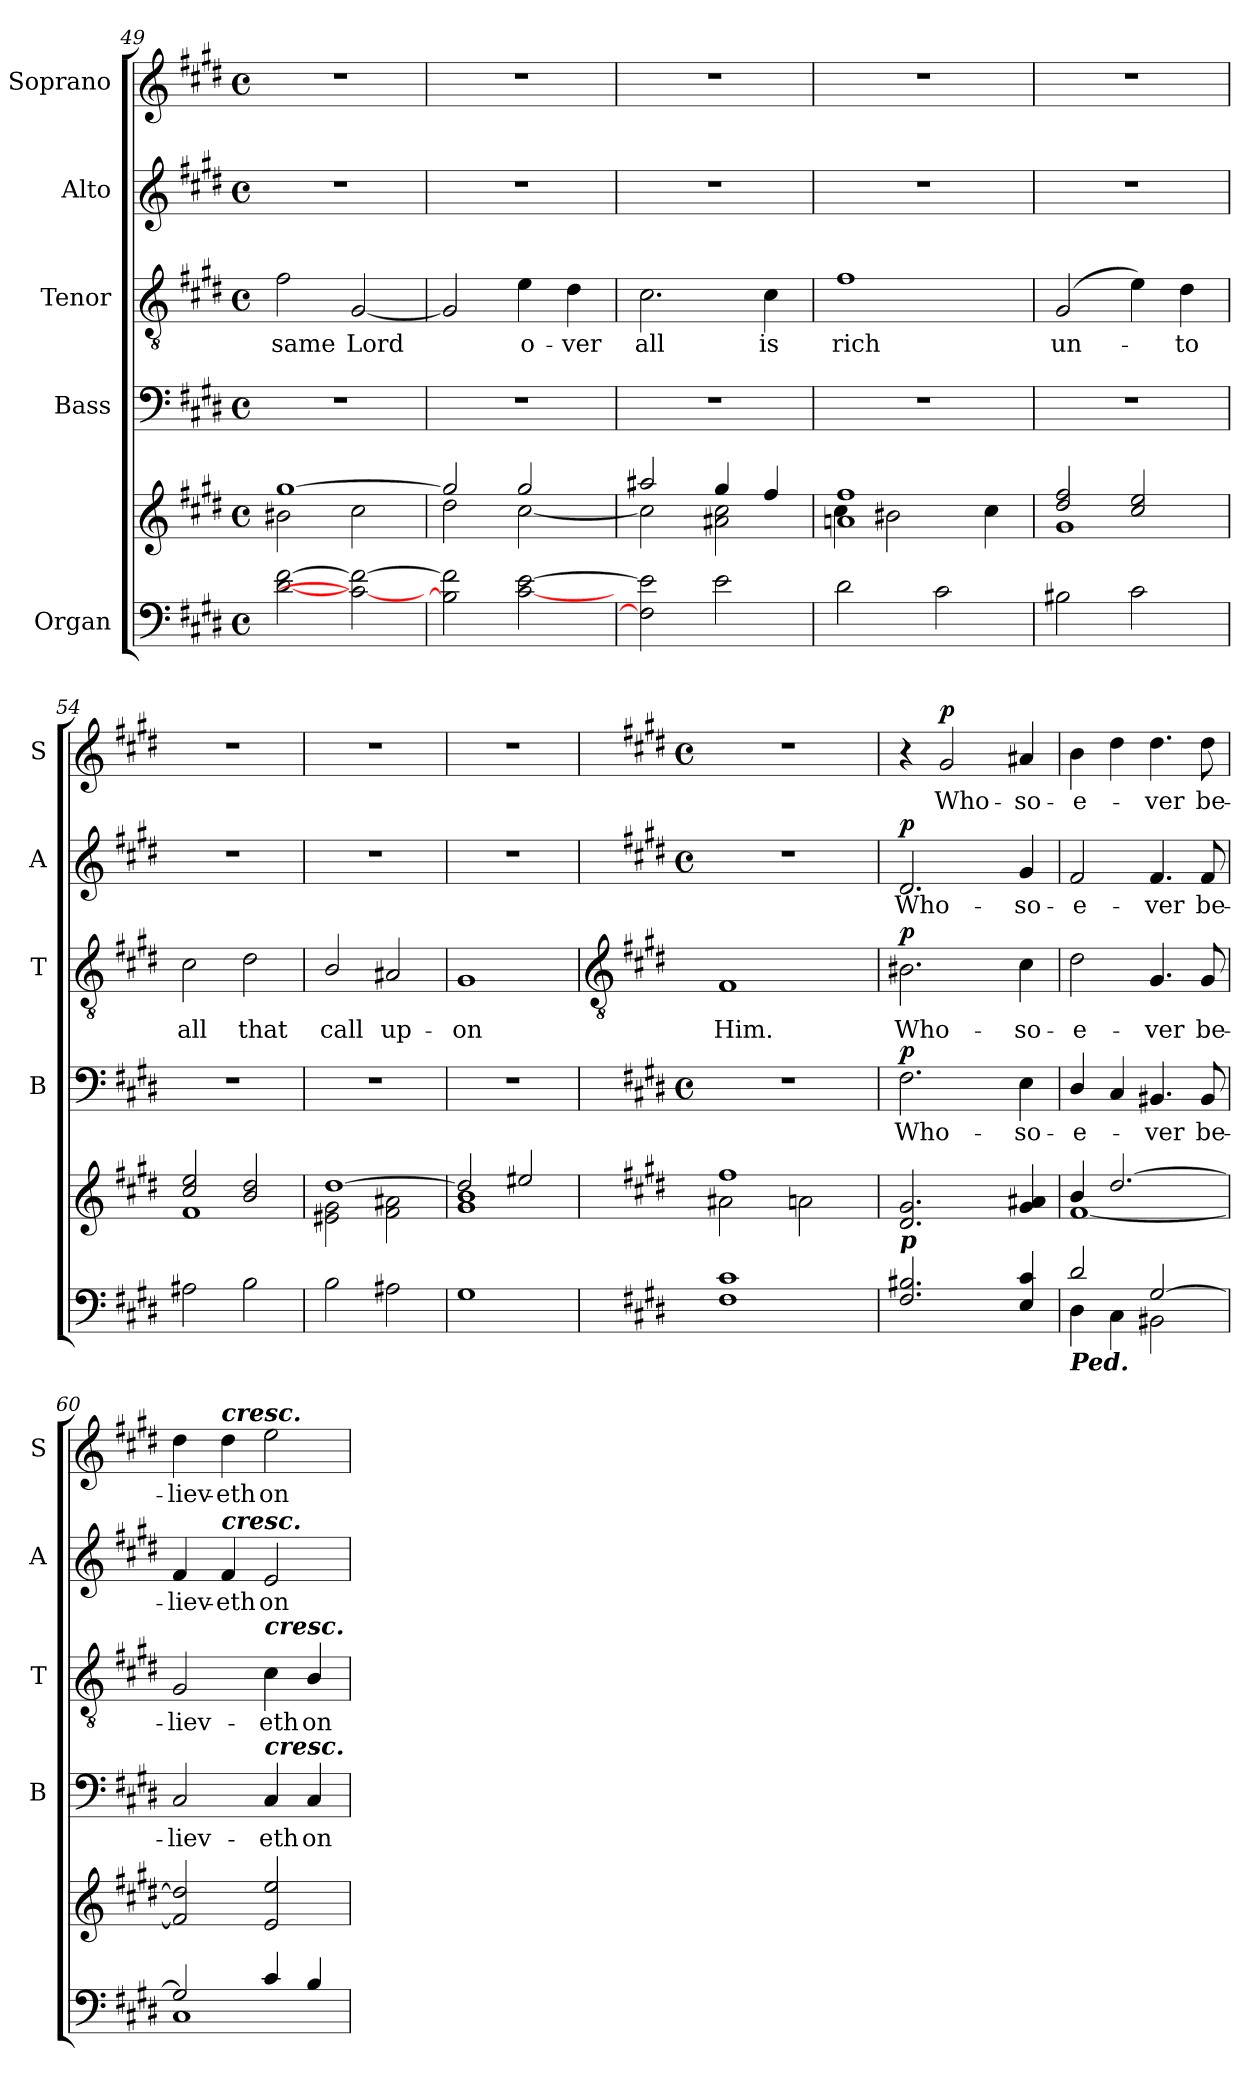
**kern	**kern	**kern	**text	**dynam	**kern	**text	**dynam	**kern	**text	**dynam	**kern	**text	**dynam
*part5	*part5	*part4	*part4	*part4	*part3	*part3	*part3	*part2	*part2	*part2	*part1	*part1	*part1
*staff6	*staff5	*staff4	*staff4	*staff4	*staff3	*staff3	*staff3	*staff2	*staff2	*staff2	*staff1	*staff1	*staff1
*I"Organ	*	*I"Bass	*	*	*I"Tenor	*	*	*I"Alto	*	*	*I"Soprano	*	*
*	*	*I'B	*	*	*I'T	*	*	*I'A	*	*	*I'S	*	*
*clefF4	*clefG2	*clefF4	*	*	*clefGv2	*	*	*clefG2	*	*	*clefG2	*	*
*k[f#c#g#d#]	*k[f#c#g#d#]	*k[f#c#g#d#]	*	*	*k[f#c#g#d#]	*	*	*k[f#c#g#d#]	*	*	*k[f#c#g#d#]	*	*
*E:	*E:	*E:	*	*	*E:	*	*	*E:	*	*	*E:	*	*
*M4/4	*M4/4	*M4/4	*	*	*M4/4	*	*	*M4/4	*	*	*M4/4	*	*
*met(c)	*met(c)	*met(c)	*	*	*met(c)	*	*	*met(c)	*	*	*met(c)	*	*
=49	=49	=49	=49	=49	=49	=49	=49	=49	=49	=49	=49	=49	=49
*	*^	*	*	*	*	*	*	*	*	*	*	*	*
!	!	!	!	!	!	!	!LO:LY:b	!	!	!	!	!	!	!
[2d# [2f#	[1gg#/	2b#X\	1r	.	.	2f#	same	.	1r	.	.	1r	.	.
!	!	!	!	!	!	!	!LO:LY:b	!	!	!	!	!	!	!
2c#_ 2f#_	.	2cc#\	.	.	.	[2G#	Lord	.	.	.	.	.	.	.
=50	=50	=50	=50	=50	=50	=50	=50	=50	=50	=50	=50	=50	=50	=50
2B#] 2f#]	2gg#/]	2dd#\	1r	.	.	2G#]	.	.	1r	.	.	1r	.	.
!	!	!	!	!	!	!	!LO:LY:b	!	!	!	!	!	!	!
[2c# [2e	2gg#/	[2cc#\	.	.	.	4e	o-	.	.	.	.	.	.	.
!	!	!	!	!	!	!	!LO:LY:b	!	!	!	!	!	!	!
.	.	.	.	.	.	4d#	-ver	.	.	.	.	.	.	.
=51	=51	=51	=51	=51	=51	=51	=51	=51	=51	=51	=51	=51	=51	=51
!	!	!	!	!	!	!	!LO:LY:b	!	!	!	!	!	!	!
2F#] 2e]	2aa#X/	2cc#\]	1r	.	.	2.c#	all	.	1r	.	.	1r	.	.
2e	4gg#/	2a#X\ 2cc#\	.	.	.	.	.	.	.	.	.	.	.	.
!	!	!	!	!	!	!	!LO:LY:b	!	!	!	!	!	!	!
.	4ff#/	.	.	.	.	4c#	is	.	.	.	.	.	.	.
=52	=52	=52	=52	=52	=52	=52	=52	=52	=52	=52	=52	=52	=52	=52
!	!	!	!	!	!	!	!LO:LY:b	!	!	!	!	!	!	!
2d#	1an/ 1ff#/	4cc#\	1r	.	.	1f#	rich	.	1r	.	.	1r	.	.
.	.	2b#X\	.	.	.	.	.	.	.	.	.	.	.	.
2c#	.	.	.	.	.	.	.	.	.	.	.	.	.	.
.	.	4cc#\	.	.	.	.	.	.	.	.	.	.	.	.
=53	=53	=53	=53	=53	=53	=53	=53	=53	=53	=53	=53	=53	=53	=53
!	!	!	!	!	!	!	!LO:LY:b	!	!	!	!	!	!	!
2B#X	2dd#/ 2ff#/	1g#\	1r	.	.	(2G#	un-	.	1r	.	.	1r	.	.
2c#	2cc#/ 2ee/	.	.	.	.	4e)	.	.	.	.	.	.	.	.
!	!	!	!	!	!	!	!LO:LY:b	!	!	!	!	!	!	!
.	.	.	.	.	.	4d#	to	.	.	.	.	.	.	.
=54	=54	=54	=54	=54	=54	=54	=54	=54	=54	=54	=54	=54	=54	=54
!	!	!	!	!	!	!	!LO:LY:b	!	!	!	!	!	!	!
2A#X	2cc#/ 2ee/	1f#\	1r	.	.	2c#	all	.	1r	.	.	1r	.	.
!	!	!	!	!	!	!	!LO:LY:b	!	!	!	!	!	!	!
2B	2b/ 2dd#/	.	.	.	.	2d#	that	.	.	.	.	.	.	.
=55	=55	=55	=55	=55	=55	=55	=55	=55	=55	=55	=55	=55	=55	=55
!	!	!	!	!	!	!	!LO:LY:b	!	!	!	!	!	!	!
2B	[1dd#/	2e#X\ 2g#\	1r	.	.	2B/	call	.	1r	.	.	1r	.	.
!	!	!	!	!	!	!	!LO:LY:b	!	!	!	!	!	!	!
2A#X	.	2f#\ 2a#X\	.	.	.	2A#X	up-	.	.	.	.	.	.	.
=56	=56	=56	=56	=56	=56	=56	=56	=56	=56	=56	=56	=56	=56	=56
!	!	!	!	!	!	!	!LO:LY:b	!	!	!	!	!	!	!
1G#	2dd#/]	1g#\ 1b\	1r	.	.	1G#	-on	.	1r	.	.	1r	.	.
.	2ee#X/	.	.	.	.	.	.	.	.	.	.	.	.	.
!!LO:LB:g=z
=57	=57	=57	=57	=57	=57	=57	=57	=57	=57	=57	=57	=57	=57	=57
*	*	*	*	*	*	*clefGv2	*	*	*	*	*	*	*	*
*	*	*	*k[f#c#g#d#]	*	*	*	*	*	*k[f#c#g#d#]	*	*	*k[f#c#g#d#]	*	*
*	*	*	*E:	*	*	*	*	*	*E:	*	*	*E:	*	*
*	*	*	*M4/4	*	*	*	*	*	*M4/4	*	*	*M4/4	*	*
*	*	*	*met(c)	*	*	*	*	*	*met(c)	*	*	*met(c)	*	*
*^	*	*	*	*	*	*	*	*	*	*	*	*	*	*
!	!	!	!	!	!	!	!	!LO:LY:b	!	!	!	!	!	!	!
1F#/ 1c#/	4ryy	1ff#/	2a#X\	1r	.	.	1F#	Him.	.	1r	.	.	1r	.	.
.	4ryy	.	.	.	.	.	.	.	.	.	.	.	.	.	.
.	4ryy	.	2an\	.	.	.	.	.	.	.	.	.	.	.	.
.	4ryy	.	.	.	.	.	.	.	.	.	.	.	.	.	.
=58	=58	=58	=58	=58	=58	=58	=58	=58	=58	=58	=58	=58	=58	=58	=58
!LO:TX:a:Bi:t=p	!	!	!	!	!	!	!	!	!	!	!	!	!	!	!
!	!	!	!	!	!LO:LY:b	!LO:DY:b	!	!LO:LY:b	!LO:DY:b	!	!LO:LY:b	!LO:DY:b	!	!	!
2.F#/ 2.B#X/	4ryy	2.d#/ 2.g#/	4ryy	2.F#	Who-	p	2.B#X	Who-	p	2.d#	Who-	p	4r	.	.
!	!	!	!	!	!	!	!	!	!	!	!	!	!	!LO:LY:b	!LO:DY:b
.	4ryy	.	4ryy	.	.	.	.	.	.	.	.	.	2g#	Who-	p
.	4ryy	.	4ryy	.	.	.	.	.	.	.	.	.	.	.	.
!	!	!	!	!	!LO:LY:b	!	!	!LO:LY:b	!	!	!LO:LY:b	!	!	!LO:LY:b	!
4E/ 4c#/	4ryy	4g#/ 4a#X/	4ryy	4E	-so-	.	4c#	-so-	.	4g#	-so-	.	4a#X	-so-	.
=59	=59	=59	=59	=59	=59	=59	=59	=59	=59	=59	=59	=59	=59	=59	=59
!LO:TX:b:Bi:t=Ped.	!	!	!	!	!	!	!	!	!	!	!	!	!	!	!
!	!	!	!	!	!LO:LY:b	!	!	!LO:LY:b	!	!	!LO:LY:b	!	!	!LO:LY:b	!
2d#/	4D#\	4b/	[1f#\	4D#/	-e-	.	2d#	-e-	.	2f#	-e-	.	4b	-e-	.
.	4C#\	[2.dd#/	.	4C#	.	.	.	.	.	.	.	.	4dd#	.	.
!	!	!	!	!	!LO:LY:b	!	!	!LO:LY:b	!	!	!LO:LY:b	!	!	!LO:LY:b	!
[2G#/	2BB#X\	.	.	4.BB#X	ver	.	4.G#	-ver	.	4.f#	-ver	.	4.dd#	ver	.
!	!	!	!	!	!LO:LY:b	!	!	!LO:LY:b	!	!	!LO:LY:b	!	!	!LO:LY:b	!
.	.	.	.	8BB#	be-	.	8G#	be-	.	8f#	be-	.	8dd#	be-	.
=60	=60	=60	=60	=60	=60	=60	=60	=60	=60	=60	=60	=60	=60	=60	=60
!	!	!	!	!	!LO:LY:b	!	!	!LO:LY:b	!	!	!LO:LY:b	!	!	!LO:LY:b	!
2G#/]	1C#\	2f#/] 2dd#/]	4ryy	2C#	-liev-	.	2G#	-liev-	.	4f#	-liev-	.	4dd#	-liev-	.
!	!	!	!	!	!	!	!	!	!	!	!	!	!LO:TX:a:Bi:t=cresc.	!	!
!	!	!	!	!	!	!	!	!	!	!LO:TX:a:Bi:t=cresc.	!	!	!	!	!
!	!	!	!	!	!	!	!	!	!	!	!LO:LY:b	!	!	!LO:LY:b	!
.	.	.	4ryy	.	.	.	.	.	.	4f#	-eth	.	4dd#	-eth	.
!	!	!	!	!	!	!	!LO:TX:a:Bi:t=cresc.	!	!	!	!	!	!	!	!
!	!	!	!	!LO:TX:a:Bi:t=cresc.	!	!	!	!	!	!	!	!	!	!	!
!	!	!	!	!	!LO:LY:b	!	!	!LO:LY:b	!	!	!LO:LY:b	!	!	!LO:LY:b	!
4c#/	.	2e/ 2ee/	4ryy	4C#	-eth	.	4c#	-eth	.	2e	on	.	2ee	on	.
!	!	!	!	!	!LO:LY:b	!	!	!LO:LY:b	!	!	!	!	!	!	!
4B/	.	.	4ryy	4C#	on	.	4B/	on	.	.	.	.	.	.	.
*v	*v	*	*	*	*	*	*	*	*	*	*	*	*	*	*
*	*v	*v	*	*	*	*	*	*	*	*	*	*	*	*
=	=	=	=	=	=	=	=	=	=	=	=	=	=
*-	*-	*-	*-	*-	*-	*-	*-	*-	*-	*-	*-	*-	*-
